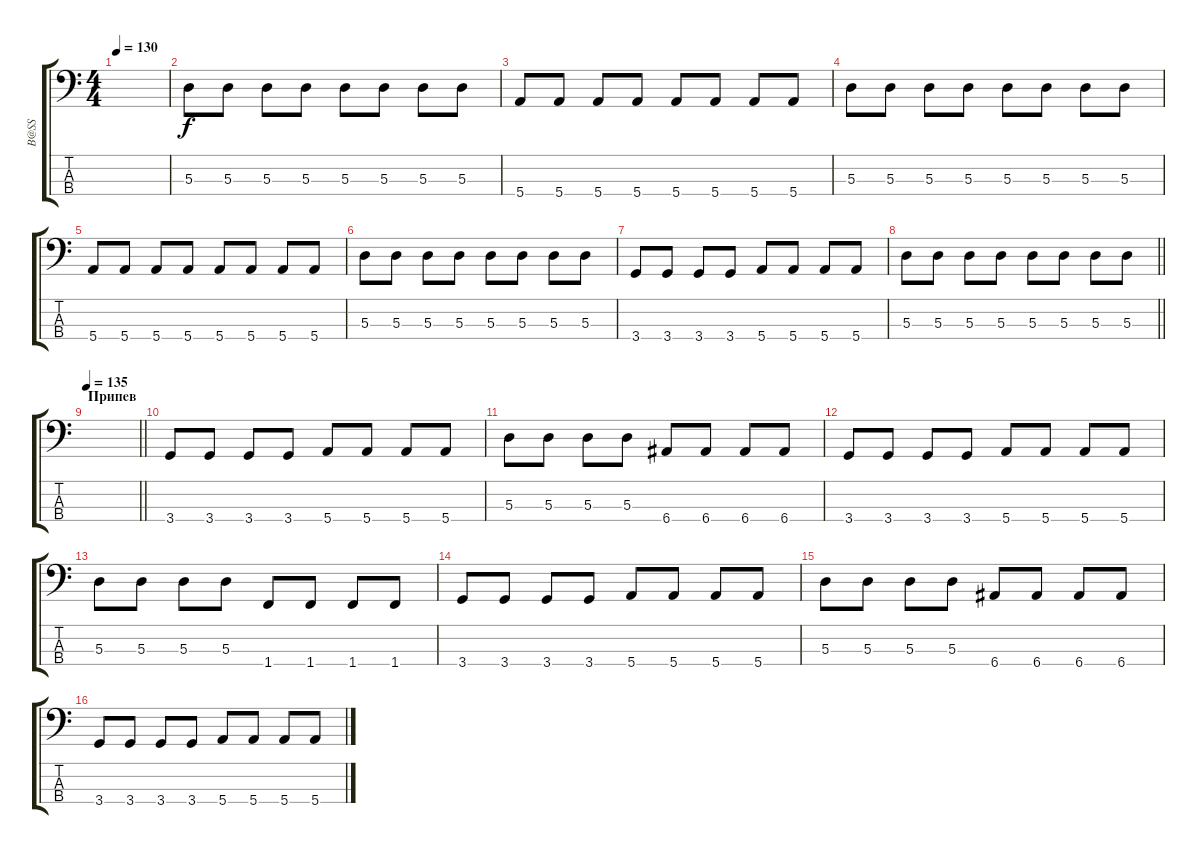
\track ("B@SS" "B@SS") {instrument synthbass2}
\staff {score tabs}
\tuning (G2 D2 A1 E1) {hide}
\ts (4 4)
\tempo 130
\clef f4
\ks c
|
5.3.8 5.3.8 5.3.8 5.3.8 5.3.8 5.3.8 5.3.8 5.3.8 |
5.4.8 5.4.8 5.4.8 5.4.8 5.4.8 5.4.8 5.4.8 5.4.8 |
5.3.8 5.3.8 5.3.8 5.3.8 5.3.8 5.3.8 5.3.8 5.3.8 |
5.4.8 5.4.8 5.4.8 5.4.8 5.4.8 5.4.8 5.4.8 5.4.8 |
5.3.8 5.3.8 5.3.8 5.3.8 5.3.8 5.3.8 5.3.8 5.3.8 |
3.4.8 3.4.8 3.4.8 3.4.8 5.4.8 5.4.8 5.4.8 5.4.8 |
\barLineRight lightlight
5.3.8 5.3.8 5.3.8 5.3.8 5.3.8 5.3.8 5.3.8 5.3.8 |
\section ("" "Припев")
\tempo 135
\barLineRight lightlight
|
3.4.8 3.4.8 3.4.8 3.4.8 5.4.8 5.4.8 5.4.8 5.4.8 |
5.3.8 5.3.8 5.3.8 5.3.8 6.4.8 6.4.8 6.4.8 6.4.8 |
3.4.8 3.4.8 3.4.8 3.4.8 5.4.8 5.4.8 5.4.8 5.4.8 |
5.3.8 5.3.8 5.3.8 5.3.8 1.4.8 1.4.8 1.4.8 1.4.8 |
3.4.8 3.4.8 3.4.8 3.4.8 5.4.8 5.4.8 5.4.8 5.4.8 |
5.3.8 5.3.8 5.3.8 5.3.8 6.4.8 6.4.8 6.4.8 6.4.8 |
3.4.8 3.4.8 3.4.8 3.4.8 5.4.8 5.4.8 5.4.8 5.4.8
